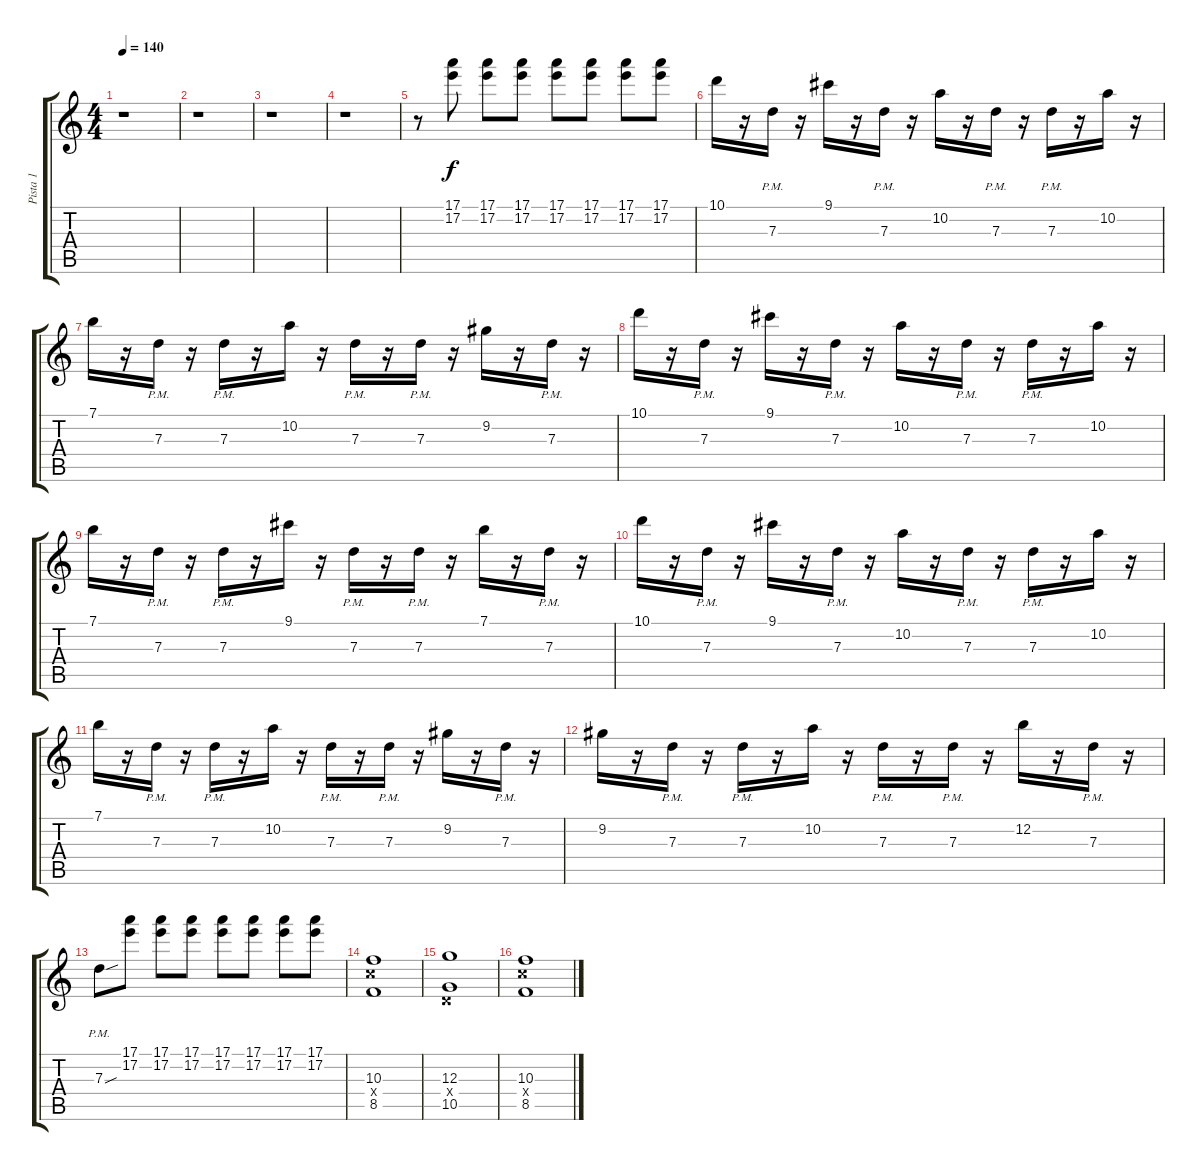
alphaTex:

\track ("Pista 1" "Pista 1") {instrument distortionguitar}
\staff {score tabs}
\tuning (E4 B3 G3 D3 A2 E2) {hide}
\ts (4 4)
\tempo 140
\clef g2
\ks c
r.1{dy f} |
r.1 |
r.1 |
r.1 |
r.8 (17.1 17.2).8 (17.1 17.2).8 (17.1 17.2).8 (17.1 17.2).8 (17.1 17.2).8 (17.1 17.2).8 (17.1 17.2).8 |
10.1.16 r.16 7.3{pm}.16 r.16 9.1.16 r.16 7.3{pm}.16 r.16 10.2.16 r.16 7.3{pm}.16 r.16 7.3{pm}.16 r.16 10.2.16 r.16 |
7.1.16 r.16 7.3{pm}.16 r.16 7.3{pm}.16 r.16 10.2.16 r.16 7.3{pm}.16 r.16 7.3{pm}.16 r.16 9.2.16 r.16 7.3{pm}.16 r.16 |
10.1.16 r.16 7.3{pm}.16 r.16 9.1.16 r.16 7.3{pm}.16 r.16 10.2.16 r.16 7.3{pm}.16 r.16 7.3{pm}.16 r.16 10.2.16 r.16 |
7.1.16 r.16 7.3{pm}.16 r.16 7.3{pm}.16 r.16 9.1.16 r.16 7.3{pm}.16 r.16 7.3{pm}.16 r.16 7.1.16 r.16 7.3{pm}.16 r.16 |
10.1.16 r.16 7.3{pm}.16 r.16 9.1.16 r.16 7.3{pm}.16 r.16 10.2.16 r.16 7.3{pm}.16 r.16 7.3{pm}.16 r.16 10.2.16 r.16 |
7.1.16 r.16 7.3{pm}.16 r.16 7.3{pm}.16 r.16 10.2.16 r.16 7.3{pm}.16 r.16 7.3{pm}.16 r.16 9.2.16 r.16 7.3{pm}.16 r.16 |
9.2.16 r.16 7.3{pm}.16 r.16 7.3{pm}.16 r.16 10.2.16 r.16 7.3{pm}.16 r.16 7.3{pm}.16 r.16 12.2.16 r.16 7.3{pm}.16 r.16 |
7.3{sou pm}.8 (17.1 17.2).8 (17.1 17.2).8 (17.1 17.2).8 (17.1 17.2).8 (17.1 17.2).8 (17.1 17.2).8 (17.1 17.2).8 |
(10.3 10.4{x} 8.5).1 |
(12.3 0.4{x} 10.5).1 |
(10.3 10.4{x} 8.5).1
